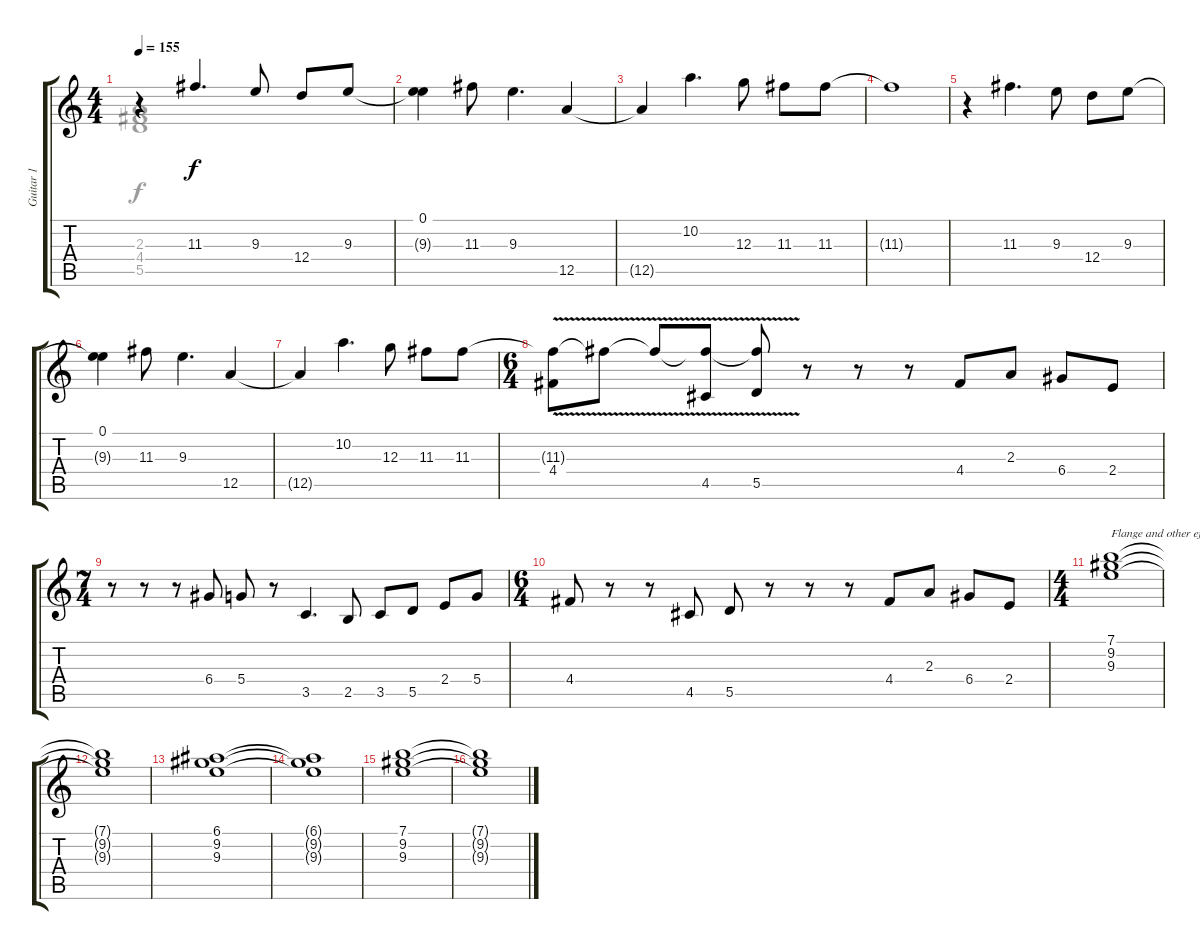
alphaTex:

\track ("Guitar 1" "Guitar 1") {instrument distortionguitar}
\staff {score tabs}
\tuning (E4 B3 G3 D3 A2 E2) {hide}
\voice
\ts (4 4)
\tempo 155
\clef g2
\ks c
r.4{dy f} 11.3.4{d volume 13} 9.3.8 12.4.8 9.3.8 |
(0.1 9.3{t}).4 11.3.8 9.3.4{d} 12.5.4 |
12.5{t}.4 10.2.4{d} 12.3.8 11.3.8 11.3.8 |
11.3{t}.1 |
r.4 11.3.4{d} 9.3.8 12.4.8 9.3.8 |
(0.1 9.3{t}).4 11.3.8 9.3.4{d} 12.5.4 |
12.5{t}.4 10.2.4{d} 12.3.8 11.3.8 11.3.8 |
\ts (6 4)
(11.3{v t} 4.4).8 11.3{v t}.8 11.3{v t}.8 (11.3{v t} 4.5).8 (11.3{v t} 5.5).8 r.8 r.8 r.8 4.4.8 2.3.8 6.4.8 2.4.8 |
\ts (7 4)
r.8 r.8 r.8 6.4.8 5.4.8 r.8 3.5.4{d} 2.5.8 3.5.8 5.5.8 2.4.8 5.4.8 |
\ts (6 4)
4.4.8 r.8 r.8 4.5.8 5.5.8 r.8 r.8 r.8 4.4.8 2.3.8 6.4.8 2.4.8 |
\ts (4 4)
(7.1 9.2 9.3).1{txt "Flange and other effects" volume 8} |
(7.1{t} 9.2{t} 9.3{t}).1 |
(6.1 9.2 9.3).1 |
(6.1{t} 9.2{t} 9.3{t}).1 |
(7.1 9.2 9.3).1 |
(7.1{t} 9.2{t} 9.3{t}).1
\voice
\clef g2
\ottava regular
\simile none
\ks c
(2.3 4.4 5.5).1{dy f} |
|
|
|
|
|
|
|
|
|
|
|
|
|
|
